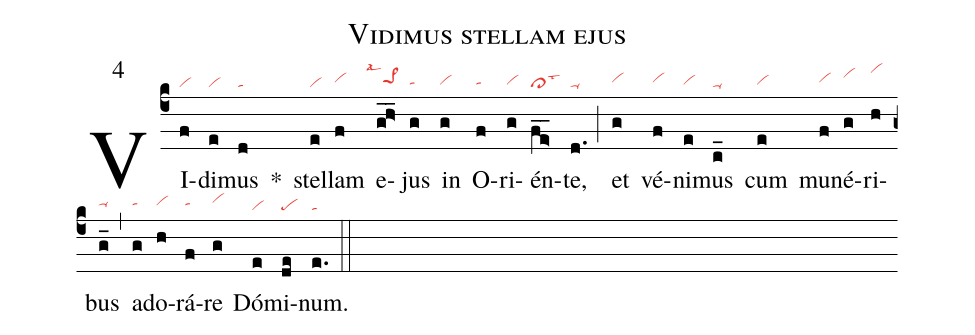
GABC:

name: Vidimus stellam ejus;
mode: 4;
nabc-lines: 1;
%%
(c4)
VI(f|vi)di(e|vi)mus(d|ta) *()
stel(e|vi)lam(f|vihh) e(g_h>_|```pe>1hhlsal1)jus(g|tahg) in(g|vihg) O(f|tahg)ri(g|vihg)én(f_e>_|cl>lst3)te,(d.|ta-) (;)
et(g|vihh) vé(f|vihh)ni(e|vihg)mus(c_|ta-) cum(e|vihg) mu(f|vihh)né(g|vihj)ri(h|vihl)bus(g_|ta-hh) (,)
ad(g|tahh)o(h|vihh)rá(f|tahh)re(g|vihi) Dó(e|vi)mi(de|pe)num.(e.|ta) (::)
